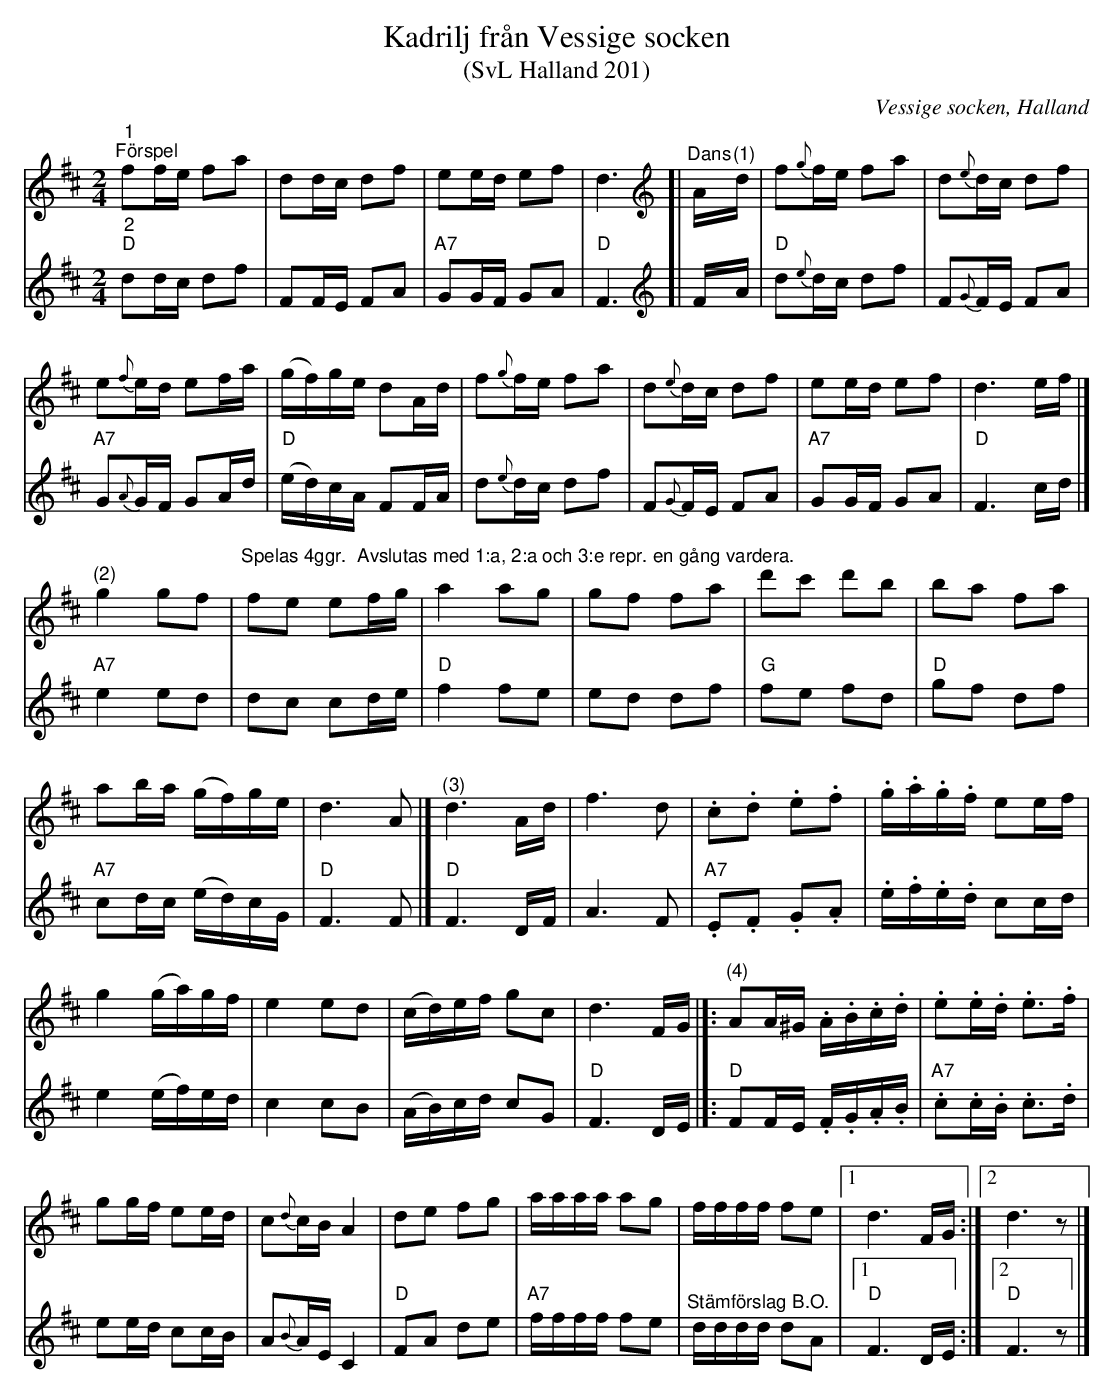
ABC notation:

X:1
T:Kadrilj från Vessige socken
T:(SvL Halland 201)
O:Vessige socken, Halland
L:1/16
M:2/4
K:D
V:1
"^1""^Förspel" f2fe f2a2 | d2dc d2f2 | e2ed e2f2 | d6 [|[K:D]"^Dans"[K:treble] A"^(1)"d | f2{g}fe f2a2 | d2{e}dc d2f2 |
e2{f}ed e2fa | (gf)ge d2Ad | f2{g}fe f2a2 | d2{e}dc d2f2 | e2ed e2f2 | d6 ef |]
"^(2)" g4 g2f2 | "^Spelas 4ggr.  Avslutas med 1:a, 2:a och 3:e repr. en gång vardera."f2e2 e2fg | a4 a2g2 | g2f2 f2a2 | d'2c'2 d'2b2 | b2a2 f2a2 |
a2ba (gf)ge | d6 A2 |]"^(3)" d6 Ad | f6 d2 | .c2.d2 .e2.f2 | .g.a.g.f e2ef |
g4 (ga)gf | e4 e2d2 | (cd)ef g2c2 | d6 FG |]:"^(4)" A2A^G .A.B.c.d | .e2.e.d .e2>.f2 |
g2gf e2ed | c2{d}cB A4 | d2e2 f2g2 | aaaa a2g2 | ffff f2e2 |1 d6 FG :|2 d6 z2 |]
V:2
"^2""D" d2dc d2f2 | F2FE F2A2 |"A7" G2GF G2A2 |"D" F6 [|[K:D][K:treble] FA |"D" d2{e}dc d2f2 | F2{G}FE F2A2 |
"A7" G2{A}GF G2Ad |"D" (ed)cA F2FA | d2{e}dc d2f2 | F2{G}FE F2A2 | "A7" G2GF G2A2 |"D" F6 cd |]
"A7" e4 e2d2 | d2c2 c2de |"D" f4 f2e2 | e2d2 d2f2 |"G" f2e2 f2d2 | "D" g2f2 d2f2 |
"A7" c2dc (ed)cG |"D" F6 F2 |]"D" F6 DF | A6 F2 |"A7" .E2.F2 .G2.A2 | .e.f.e.d c2cd |
 e4 (ef)ed | c4 c2B2 | (AB)cd c2G2 |"D" F6 DE |]:"D" F2FE .F.G.A.B | "A7" .c2.c.B .c2>.d2 |
e2ed c2cB | A2{B}AE C4 |"D" F2A2 d2e2 |"A7" ffff f2e2 | "^Stämförslag B.O." dddd d2A2 |1 "D"  F6 DE :|2"D" F6 z2 |]
